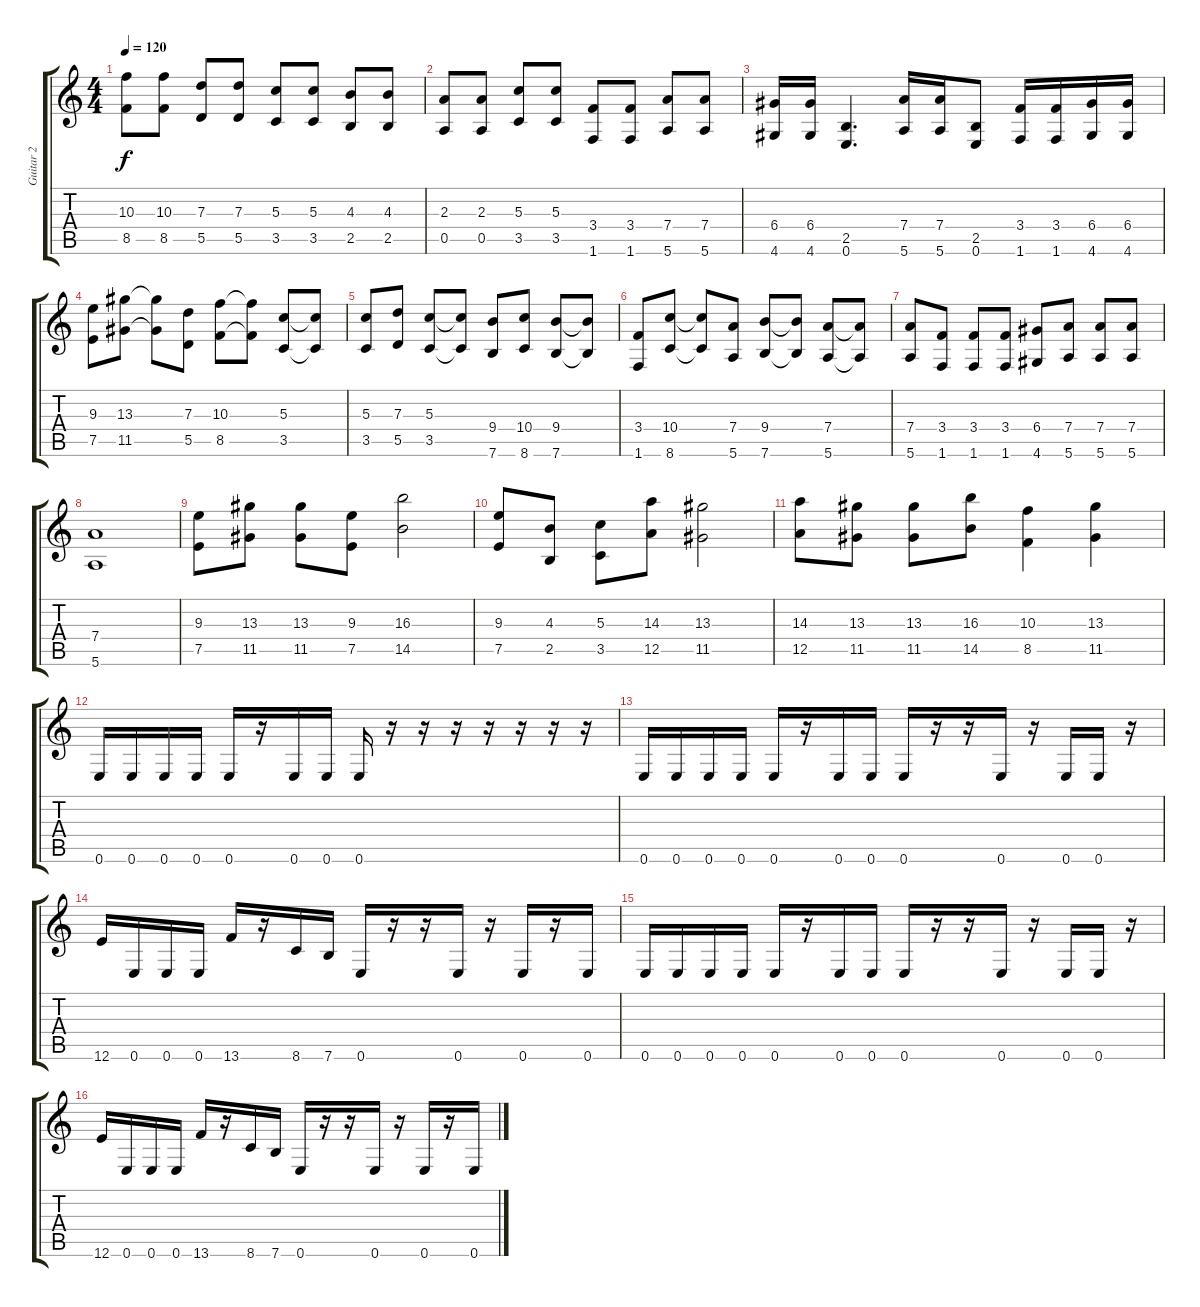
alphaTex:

\track ("Guitar 2" "Guitar 2") {instrument distortionguitar}
\staff {score tabs}
\tuning (E4 B3 G3 D3 A2 E2) {hide}
\ts (4 4)
\tempo 120
\clef g2
\ks c
(10.3 8.5).8{dy f} (10.3 8.5).8 (7.3 5.5).8 (7.3 5.5).8 (5.3 3.5).8 (5.3 3.5).8 (4.3 2.5).8 (4.3 2.5).8 |
(2.3 0.5).8 (2.3 0.5).8 (5.3 3.5).8 (5.3 3.5).8 (3.4 1.6).8 (3.4 1.6).8 (7.4 5.6).8 (7.4 5.6).8 |
(6.4 4.6).16 (6.4 4.6).16 (2.5 0.6).4{d} (7.4 5.6).16 (7.4 5.6).16 (2.5 0.6).8 (3.4 1.6).16 (3.4 1.6).16 (6.4 4.6).16 (6.4 4.6).16 |
(9.3 7.5).8 (13.3 11.5).8 (13.3{t} 11.5{t}).8 (7.3 5.5).8 (10.3 8.5).8 (10.3{t} 8.5{t}).8 (5.3 3.5).8 (5.3{t} 3.5{t}).8 |
(5.3 3.5).8 (7.3 5.5).8 (5.3 3.5).8 (5.3{t} 3.5{t}).8 (9.4 7.6).8 (10.4 8.6).8 (9.4 7.6).8 (9.4{t} 7.6{t}).8 |
(3.4 1.6).8 (10.4 8.6).8 (10.4{t} 8.6{t}).8 (7.4 5.6).8 (9.4 7.6).8 (9.4{t} 7.6{t}).8 (7.4 5.6).8 (7.4{t} 5.6{t}).8 |
(7.4 5.6).8 (3.4 1.6).8 (3.4 1.6).8 (3.4 1.6).8 (6.4 4.6).8 (7.4 5.6).8 (7.4 5.6).8 (7.4 5.6).8 |
(7.4 5.6).1 |
(9.3 7.5).8 (13.3 11.5).8 (13.3 11.5).8 (9.3 7.5).8 (16.3 14.5).2 |
(9.3 7.5).8 (4.3 2.5).8 (5.3 3.5).8 (14.3 12.5).8 (13.3 11.5).2 |
(14.3 12.5).8 (13.3 11.5).8 (13.3 11.5).8 (16.3 14.5).8 (10.3 8.5).4 (13.3 11.5).4 |
0.6.16 0.6.16 0.6.16 0.6.16 0.6.16 r.16 0.6.16 0.6.16 0.6.16 r.16 r.16 r.16 r.16 r.16 r.16 r.16 |
0.6.16 0.6.16 0.6.16 0.6.16 0.6.16 r.16 0.6.16 0.6.16 0.6.16 r.16 r.16 0.6.16 r.16 0.6.16 0.6.16 r.16 |
12.6.16 0.6.16 0.6.16 0.6.16 13.6.16 r.16 8.6.16 7.6.16 0.6.16 r.16 r.16 0.6.16 r.16 0.6.16 r.16 0.6.16 |
0.6.16 0.6.16 0.6.16 0.6.16 0.6.16 r.16 0.6.16 0.6.16 0.6.16 r.16 r.16 0.6.16 r.16 0.6.16 0.6.16 r.16 |
12.6.16 0.6.16 0.6.16 0.6.16 13.6.16 r.16 8.6.16 7.6.16 0.6.16 r.16 r.16 0.6.16 r.16 0.6.16 r.16 0.6.16
